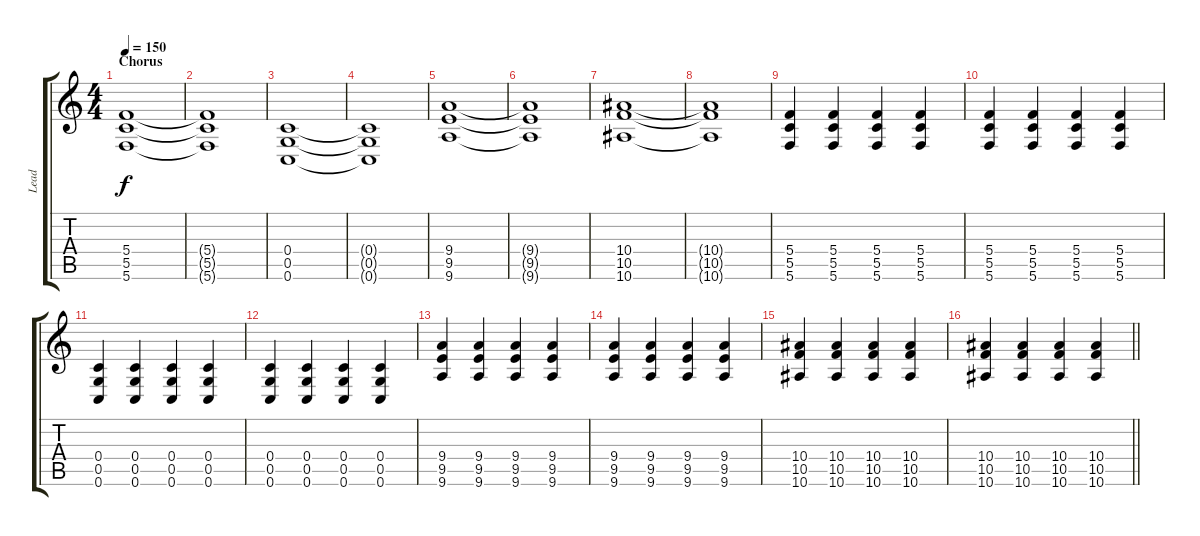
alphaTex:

\track ("Lead" "Lead") {instrument distortionguitar}
\staff {score tabs}
\tuning (D4 A3 F3 C3 G2 C2) {hide}
\ts (4 4)
\section ("" "Chorus")
\tempo 150
\clef g2
\ks c
(5.4 5.5 5.6).1{dy f} |
(5.4{t} 5.5{t} 5.6{t}).1 |
(0.4 0.5 0.6).1 |
(0.4{t} 0.5{t} 0.6{t}).1 |
(9.4 9.5 9.6).1 |
(9.4{t} 9.5{t} 9.6{t}).1 |
(10.4 10.5 10.6).1 |
(10.4{t} 10.5{t} 10.6{t}).1 |
(5.4 5.5 5.6).4 (5.4 5.5 5.6).4 (5.4 5.5 5.6).4 (5.4 5.5 5.6).4 |
(5.4 5.5 5.6).4 (5.4 5.5 5.6).4 (5.4 5.5 5.6).4 (5.4 5.5 5.6).4 |
(0.4 0.5 0.6).4 (0.4 0.5 0.6).4 (0.4 0.5 0.6).4 (0.4 0.5 0.6).4 |
(0.4 0.5 0.6).4 (0.4 0.5 0.6).4 (0.4 0.5 0.6).4 (0.4 0.5 0.6).4 |
(9.4 9.5 9.6).4 (9.4 9.5 9.6).4 (9.4 9.5 9.6).4 (9.4 9.5 9.6).4 |
(9.4 9.5 9.6).4 (9.4 9.5 9.6).4 (9.4 9.5 9.6).4 (9.4 9.5 9.6).4 |
(10.4 10.5 10.6).4 (10.4 10.5 10.6).4 (10.4 10.5 10.6).4 (10.4 10.5 10.6).4 |
\barLineRight lightlight
(10.4 10.5 10.6).4 (10.4 10.5 10.6).4 (10.4 10.5 10.6).4 (10.4 10.5 10.6).4
